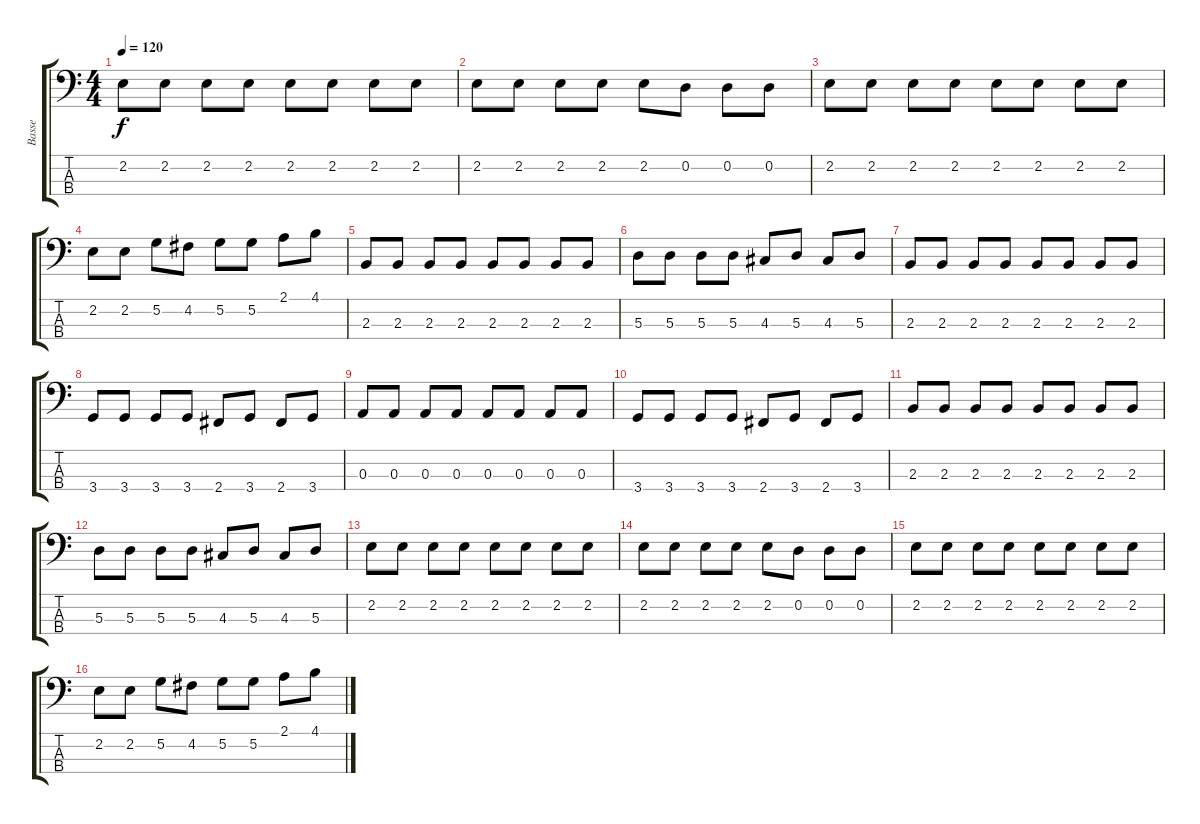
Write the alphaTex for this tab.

\track ("Basse" "Basse") {instrument electricbasspick}
\staff {score tabs}
\tuning (G2 D2 A1 E1) {hide}
\ts (4 4)
\tempo 120
\clef f4
\ks c
2.2.8{dy f} 2.2.8 2.2.8 2.2.8 2.2.8 2.2.8 2.2.8 2.2.8 |
2.2.8 2.2.8 2.2.8 2.2.8 2.2.8 0.2.8 0.2.8 0.2.8 |
2.2.8 2.2.8 2.2.8 2.2.8 2.2.8 2.2.8 2.2.8 2.2.8 |
2.2.8 2.2.8 5.2.8 4.2.8 5.2.8 5.2.8 2.1.8 4.1.8 |
2.3.8 2.3.8 2.3.8 2.3.8 2.3.8 2.3.8 2.3.8 2.3.8 |
5.3.8 5.3.8 5.3.8 5.3.8 4.3.8 5.3.8 4.3.8 5.3.8 |
2.3.8 2.3.8 2.3.8 2.3.8 2.3.8 2.3.8 2.3.8 2.3.8 |
3.4.8 3.4.8 3.4.8 3.4.8 2.4.8 3.4.8 2.4.8 3.4.8 |
0.3.8 0.3.8 0.3.8 0.3.8 0.3.8 0.3.8 0.3.8 0.3.8 |
3.4.8 3.4.8 3.4.8 3.4.8 2.4.8 3.4.8 2.4.8 3.4.8 |
2.3.8 2.3.8 2.3.8 2.3.8 2.3.8 2.3.8 2.3.8 2.3.8 |
5.3.8 5.3.8 5.3.8 5.3.8 4.3.8 5.3.8 4.3.8 5.3.8 |
2.2.8 2.2.8 2.2.8 2.2.8 2.2.8 2.2.8 2.2.8 2.2.8 |
2.2.8 2.2.8 2.2.8 2.2.8 2.2.8 0.2.8 0.2.8 0.2.8 |
2.2.8 2.2.8 2.2.8 2.2.8 2.2.8 2.2.8 2.2.8 2.2.8 |
2.2.8 2.2.8 5.2.8 4.2.8 5.2.8 5.2.8 2.1.8 4.1.8
